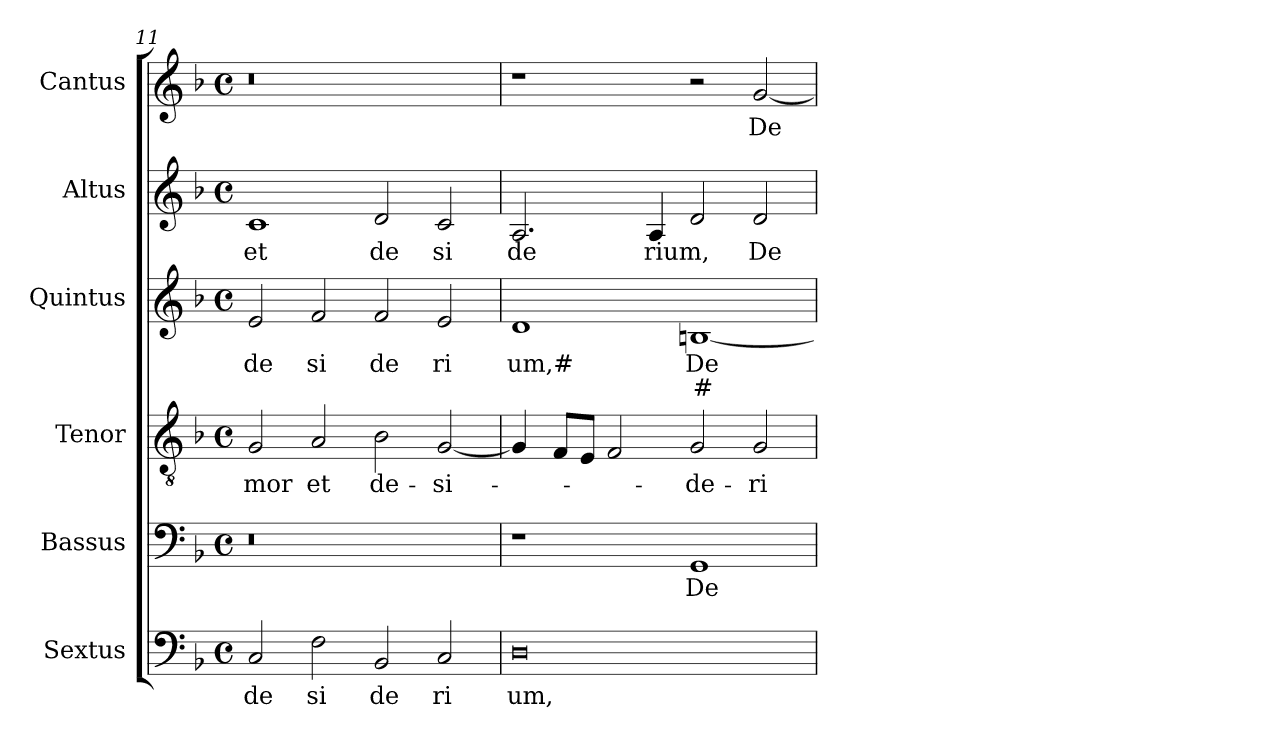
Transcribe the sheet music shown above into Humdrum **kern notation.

**kern	**text	**kern	**text	**kern	**text	**kern	**text	**text	**kern	**text	**kern	**text
*part6	*part6	*part5	*part5	*part4	*part4	*part3	*part3	*part3	*part2	*part2	*part1	*part1
*staff6	*staff6	*staff5	*staff5	*staff4	*staff4	*staff3	*staff3	*staff3	*staff2	*staff2	*staff1	*staff1
*I"Sextus	*	*I"Bassus	*	*I"Tenor	*	*I"Quintus	*	*	*I"Altus	*	*I"Cantus	*
*I'Sextus	*	*I'Bassus	*	*I'Tenor	*	*I'Quintus	*	*	*I'Altus	*	*I'Cantus	*
*clefF4	*	*clefF4	*	*clefGv2	*	*clefG2	*	*	*clefG2	*	*clefG2	*
*k[b-]	*	*k[b-]	*	*k[b-]	*	*k[b-]	*	*	*k[b-]	*	*k[b-]	*
*F:	*	*F:	*	*F:	*	*F:	*	*	*F:	*	*F:	*
*M4/4	*	*M4/4	*	*M4/4	*	*M4/4	*	*	*M4/4	*	*M4/4	*
*met(c)	*	*met(c)	*	*met(c)	*	*met(c)	*	*	*met(c)	*	*met(c)	*
=11	=11	=11	=11	=11	=11	=11	=11	=11	=11	=11	=11	=11
!	!LO:LY:b:cj	!	!	!	!LO:LY:b:cj	!	!LO:LY:b:cj	!	!	!LO:LY:b:cj	!	!
2C/	de	0r	.	2G/	-mor	2e/	de	.	1c	et	0r	.
!	!LO:LY:b:cj	!	!	!	!LO:LY:b:cj	!	!LO:LY:b:cj	!	!	!	!	!
2F\	si	.	.	2A/	et	2f/	si	.	.	.	.	.
!	!LO:LY:b:cj	!	!	!	!LO:LY:b:cj	!	!LO:LY:b:cj	!	!	!LO:LY:b:cj	!	!
2BB-/	de	.	.	2B-\	de-	2f/	de	.	2d/	de	.	.
!	!LO:LY:b:cj	!	!	!	!LO:LY:b:cj	!	!LO:LY:b:cj	!	!	!LO:LY:b:cj	!	!
2C/	ri	.	.	[<2G/	-si-	2e/	ri	.	2c/	si	.	.
=12	=12	=12	=12	=12	=12	=12	=12	=12	=12	=12	=12	=12
!	!LO:LY:b:cj	!	!	!	!	!	!LO:LY:b:cj	!	!	!LO:LY:b:cj	!	!
0D	um,	1r	.	4G/]	.	1d	um,#	.	2.A/	de	1r	.
.	.	.	.	8F/L	.	.	.	.	.	.	.	.
.	.	.	.	8E/J	.	.	.	.	.	.	.	.
.	.	.	.	2F/	.	.	.	.	.	.	.	.
!	!	!	!	!	!	!	!	!	!	!LO:LY:b	!	!
.	.	.	.	.	.	.	.	.	4A/	rium,	.	.
!	!	!	!LO:LY:b:cj	!	!LO:LY:b:cj	!	!LO:LY:b:cj	!LO:LY:b:rj	!	!	!	!
.	.	1GG	De	2G/	-de-	[<1Bn	De	#-	2d/	.	2r	.
!	!	!	!	!	!LO:LY:b:cj	!	!	!	!	!LO:LY:b:cj	!	!LO:LY:b
.	.	.	.	2G/	-ri-	.	.	.	2d/	De	[<2g/	De-
=	=	=	=	=	=	=	=	=	=	=	=	=
*-	*-	*-	*-	*-	*-	*-	*-	*-	*-	*-	*-	*-
